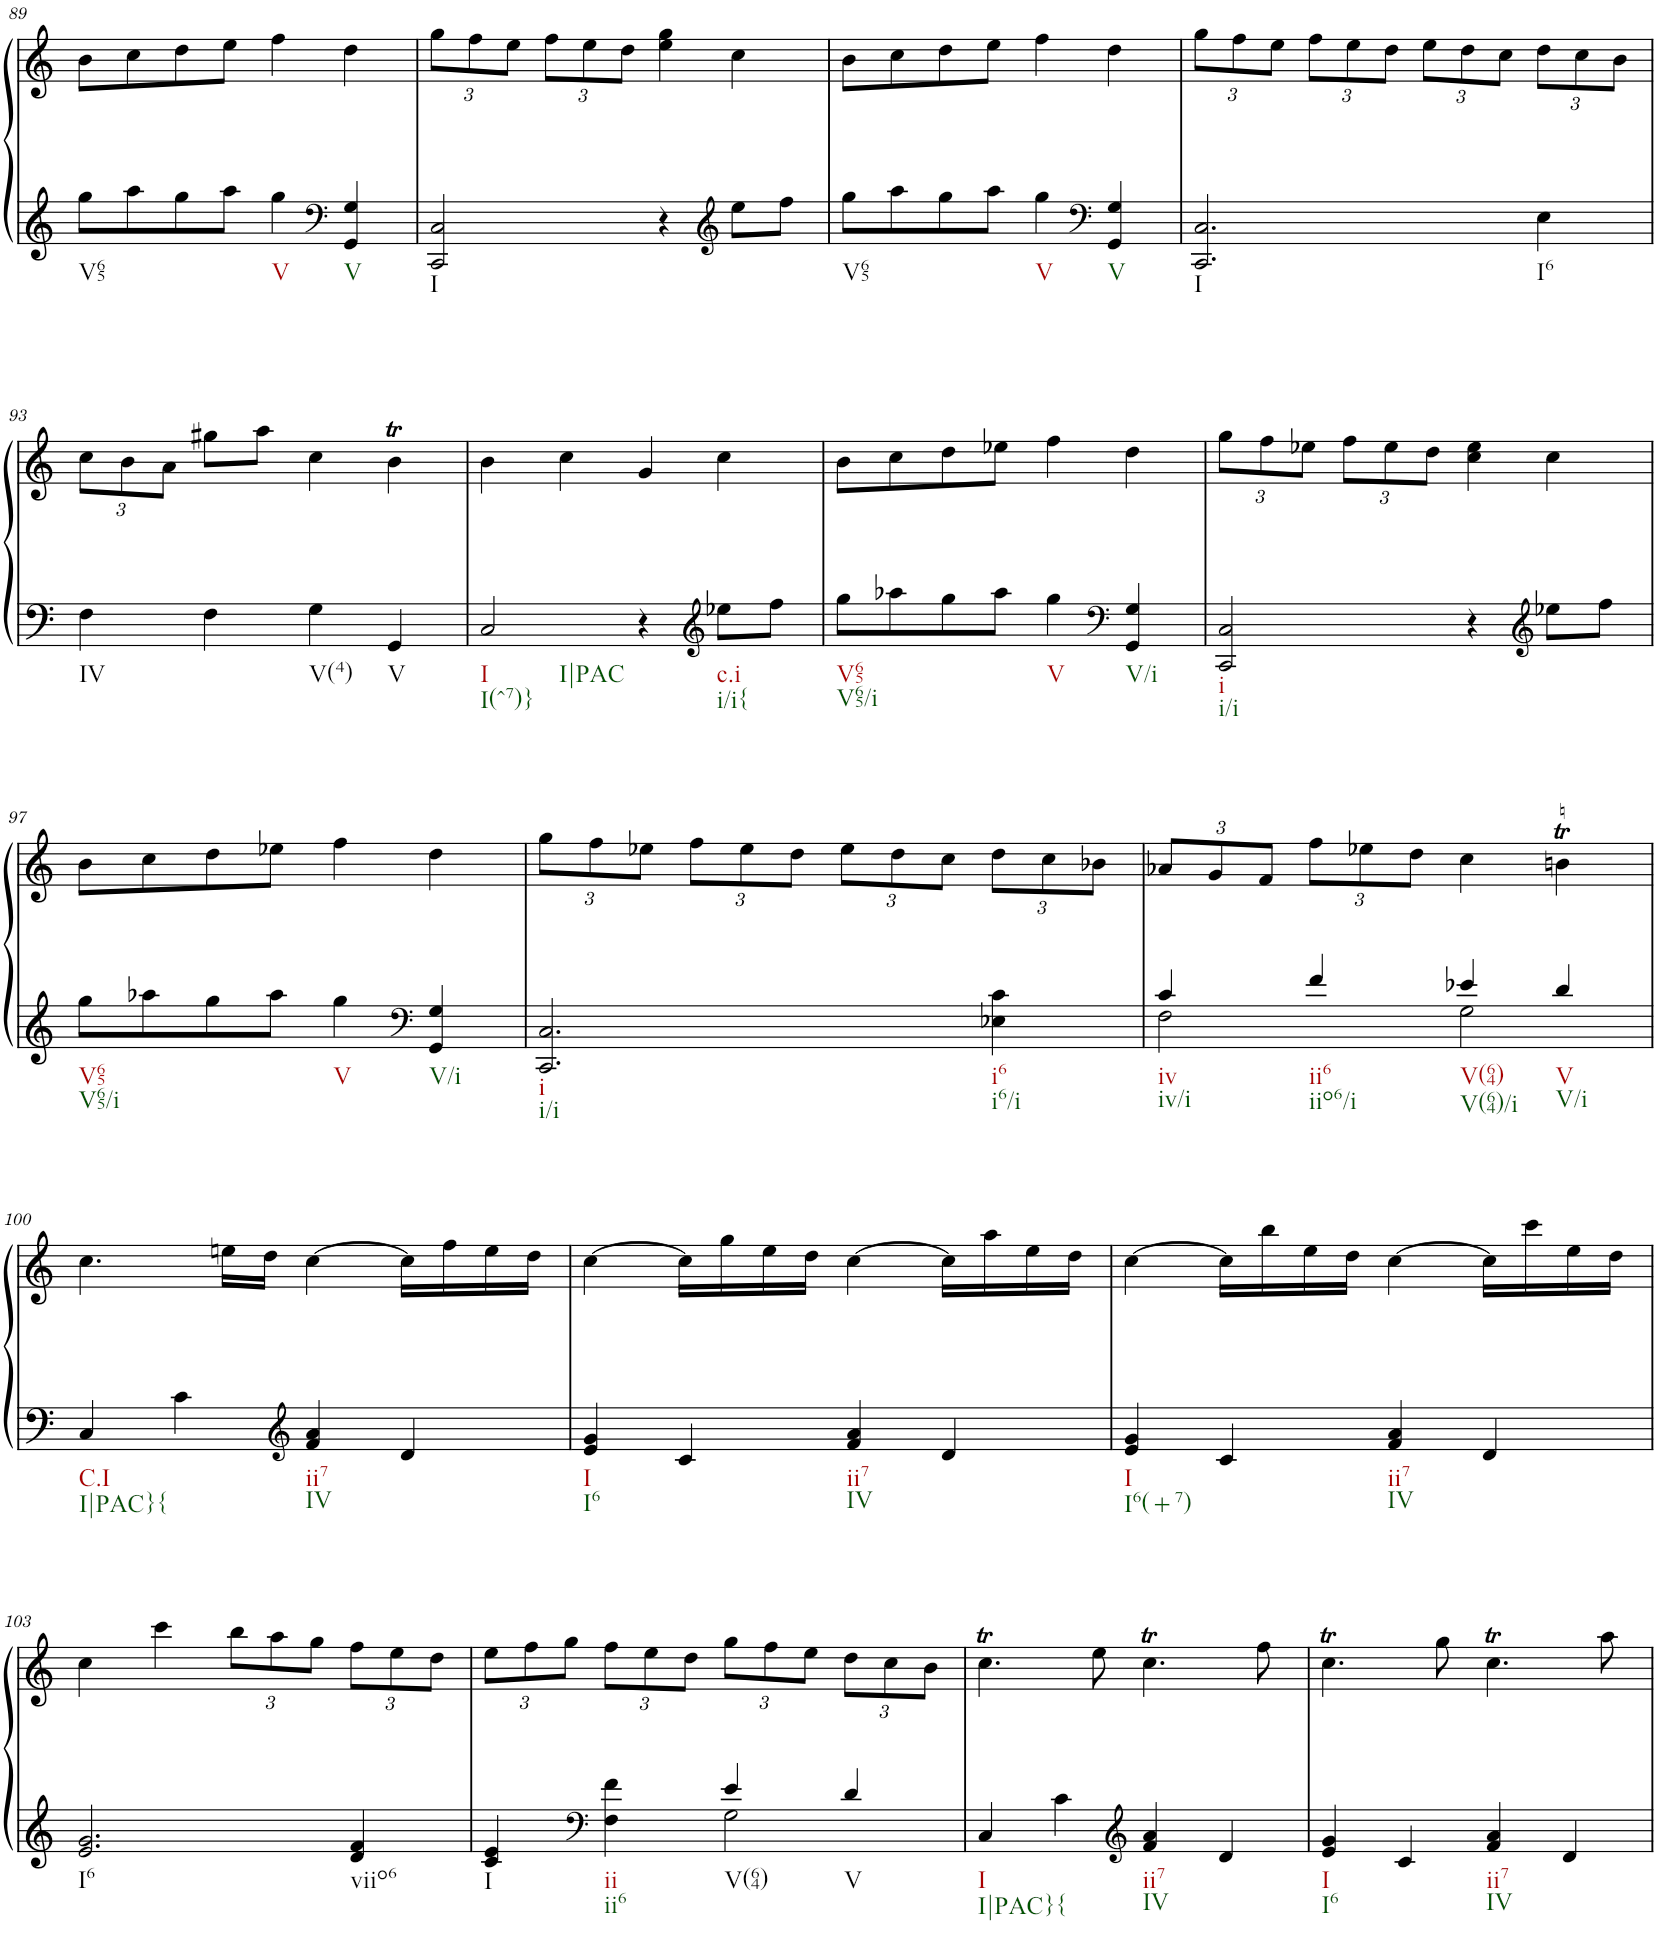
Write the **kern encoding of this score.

**kern	**kern
*part1	*part1
*staff2	*staff1
*I"Piano	*
*I'Pno.	*
!!LO:PB:g=z
*clefG2	*clefG2
*k[]	*k[]
*M2/2	*M2/2
*met(c|)	*met(c|)
=89	=89
!LO:TX:b:t=V65	!
8gg\L	8b\L
8aa\	8cc\
8gg\	8dd\
8aa\J	8ee\J
!LO:TX:b:t=V	!
4gg\	4ff\
*clefF4	*
!LO:TX:b:t=V	!
4GG/ 4G/	4dd\
=90	=90
*	*Xbrackettup
!LO:TX:b:t=I	!
2CC/ 2C/	12gg\L
.	12ff\
.	12ee\J
.	12ff\L
.	12ee\
.	12dd\J
4r	4ee\ 4gg\
*clefG2	*
8ee\L	4cc\
8ff\J	.
=91	=91
!LO:TX:b:t=V65	!
8gg\L	8b\L
8aa\	8cc\
8gg\	8dd\
8aa\J	8ee\J
!LO:TX:b:t=V	!
4gg\	4ff\
*clefF4	*
!LO:TX:b:t=V	!
4GG/ 4G/	4dd\
=92	=92
!LO:TX:b:t=I	!
2.CC/ 2.C/	12gg\L
.	12ff\
.	12ee\J
.	12ff\L
.	12ee\
.	12dd\J
.	12ee\L
.	12dd\
.	12cc\J
!LO:TX:b:t=I6	!
4E\	12dd\L
.	12cc\
.	12b\J
!!LO:LB:g=z
=93	=93
!LO:TX:b:t=IV	!
4F\	12cc\L
.	12b\
.	12a\J
4F\	8gg#X\L
.	8aa\J
!LO:TX:b:t=V(4)	!
4G\	4cc\
!LO:TX:b:t=V	!
4GG/	4bt\
=94	=94
!LO:TX:b:t=I	!
!LO:TX:b:t=I(^7)}	!
!LO:TX:b:t=I|PAC	!
2C/	4b\
.	4cc\
4r	4g/
*clefG2	*
!LO:TX:b:t=c.i	!
!LO:TX:b:t=i/i{	!
8ee-X\L	4cc\
8ff\J	.
=95	=95
!LO:TX:b:t=V65	!
!LO:TX:b:t=V65/i	!
8gg\L	8b\L
8aa-X\	8cc\
8gg\	8dd\
8aa-\J	8ee-X\J
!LO:TX:b:t=V	!
4gg\	4ff\
*clefF4	*
!LO:TX:b:t=V/i	!
4GG/ 4G/	4dd\
=96	=96
!LO:TX:b:t=i	!
!LO:TX:b:t=i/i	!
2CC/ 2C/	12gg\L
.	12ff\
.	12ee-X\J
.	12ff\L
.	12ee-\
.	12dd\J
4r	4cc\ 4ee-\
*clefG2	*
8ee-X\L	4cc\
8ff\J	.
!!LO:LB:g=z
=97	=97
!LO:TX:b:t=V65	!
!LO:TX:b:t=V65/i	!
8gg\L	8b\L
8aa-X\	8cc\
8gg\	8dd\
8aa-\J	8ee-X\J
!LO:TX:b:t=V	!
4gg\	4ff\
*clefF4	*
!LO:TX:b:t=V/i	!
4GG/ 4G/	4dd\
=98	=98
!LO:TX:b:t=i	!
!LO:TX:b:t=i/i	!
2.CC/ 2.C/	12gg\L
.	12ff\
.	12ee-X\J
.	12ff\L
.	12ee-\
.	12dd\J
.	12ee-\L
.	12dd\
.	12cc\J
!LO:TX:b:t=i6	!
!LO:TX:b:t=i6/i	!
4E-X\ 4c\	12dd\L
.	12cc\
.	12b-X\J
=99	=99
*^	*
!LO:TX:b:t=iv	!	!
!LO:TX:b:t=iv/i	!	!
4c/	2F\	12a-X/L
.	.	12g/
.	.	12f/J
!LO:TX:b:t=ii6	!	!
!LO:TX:b:t=iio6/i	!	!
4f/	.	12ff\L
.	.	12ee-X\
.	.	12dd\J
!LO:TX:b:t=V(64)	!	!
!LO:TX:b:t=V(64)/i	!	!
4e-X/	2G\	4cc\
!LO:TX:b:t=V	!	!
!LO:TX:b:t=V/i	!	!
4d/	.	4bnt\
*v	*v	*
!!LO:LB:g=z
=100	=100
!LO:TX:b:t=C.I	!
!LO:TX:b:t=I|PAC}{	!
4C/	4.cc\
4c\	.
.	16een\LL
.	16dd\JJ
*clefG2	*
!LO:TX:b:t=ii7	!
!LO:TX:b:t=IV	!
4f/ 4a/	[4cc\
4d/	16cc\LL]
.	16ff\
.	16ee\
.	16dd\JJ
=101	=101
!LO:TX:b:t=I	!
!LO:TX:b:t=I6	!
4e/ 4g/	[4cc\
4c/	16cc\LL]
.	16gg\
.	16ee\
.	16dd\JJ
!LO:TX:b:t=ii7	!
!LO:TX:b:t=IV	!
4f/ 4a/	[4cc\
4d/	16cc\LL]
.	16aa\
.	16ee\
.	16dd\JJ
=102	=102
!LO:TX:b:t=I	!
!LO:TX:b:t=I6(+7)	!
4e/ 4g/	[4cc\
4c/	16cc\LL]
.	16bb\
.	16ee\
.	16dd\JJ
!LO:TX:b:t=ii7	!
!LO:TX:b:t=IV	!
4f/ 4a/	[4cc\
4d/	16cc\LL]
.	16ccc\
.	16ee\
.	16dd\JJ
!!LO:LB:g=z
=103	=103
!LO:TX:b:t=I6	!
2.e/ 2.g/	4cc\
.	4ccc\
.	12bb\L
.	12aa\
.	12gg\J
!LO:TX:b:t=viio6	!
4d/ 4f/	12ff\L
.	12ee\
.	12dd\J
=104	=104
*^	*
!LO:TX:b:t=I	!	!
4c/ 4e/	2ryy	12ee\L
.	.	12ff\
.	.	12gg\J
*clefF4	*	*
!LO:TX:b:t=ii	!	!
!LO:TX:b:t=ii6	!	!
4F\ 4f\	.	12ff\L
.	.	12ee\
.	.	12dd\J
!LO:TX:b:t=V(64)	!	!
4e/	2G\	12gg\L
.	.	12ff\
.	.	12ee\J
!LO:TX:b:t=V	!	!
4d/	.	12dd\L
.	.	12cc\
.	.	12b\J
*v	*v	*
=105	=105
!LO:TX:b:t=I	!
!LO:TX:b:t=I|PAC}{	!
4C/	4.ccT\
4c\	.
.	8ee\
*clefG2	*
!LO:TX:b:t=ii7	!
!LO:TX:b:t=IV	!
4f/ 4a/	4.ccT\
4d/	.
.	8ff\
=106	=106
!LO:TX:b:t=I	!
!LO:TX:b:t=I6	!
4e/ 4g/	4.ccT\
4c/	.
.	8gg\
!LO:TX:b:t=ii7	!
!LO:TX:b:t=IV	!
4f/ 4a/	4.ccT\
4d/	.
.	8aa\
=	=
*-	*-
